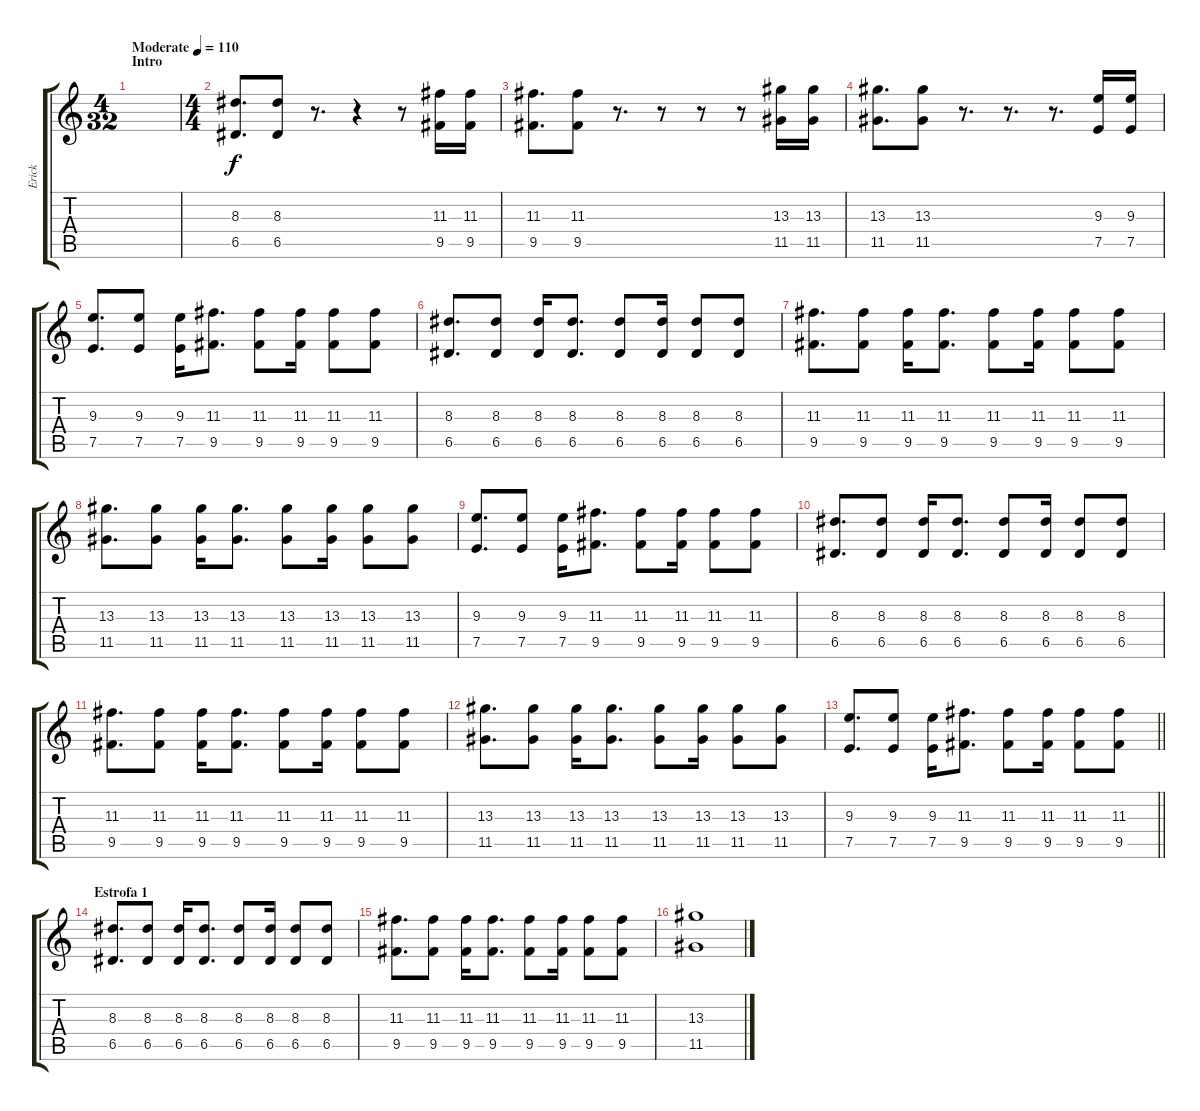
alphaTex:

\track ("Erick" "Erick") {instrument distortionguitar}
\staff {score tabs}
\tuning (E4 B3 G3 D3 A2 E2) {hide}
\ts (4 32)
\section ("" "Intro")
\tempo (110 "Moderate")
\clef g2
\ks c
|
\ts (4 4)
(8.3 6.5).8{d} (8.3 6.5).8 r.8{d} r.4 r.8 (11.3 9.5).16 (11.3 9.5).16 |
(11.3 9.5).8{d} (11.3 9.5).8 r.8{d} r.8 r.8 r.8 (13.3 11.5).16 (13.3 11.5).16 |
(13.3 11.5).8{d} (13.3 11.5).8 r.8{d} r.8{d} r.8{d} (9.3 7.5).16 (9.3 7.5).16 |
(9.3 7.5).8{d} (9.3 7.5).8 (9.3 7.5).16 (11.3 9.5).8{d} (11.3 9.5).8 (11.3 9.5).16 (11.3 9.5).8 (11.3 9.5).8 |
(8.3 6.5).8{d} (8.3 6.5).8 (8.3 6.5).16 (8.3 6.5).8{d} (8.3 6.5).8 (8.3 6.5).16 (8.3 6.5).8 (8.3 6.5).8 |
(11.3 9.5).8{d} (11.3 9.5).8 (11.3 9.5).16 (11.3 9.5).8{d} (11.3 9.5).8 (11.3 9.5).16 (11.3 9.5).8 (11.3 9.5).8 |
(13.3 11.5).8{d} (13.3 11.5).8 (13.3 11.5).16 (13.3 11.5).8{d} (13.3 11.5).8 (13.3 11.5).16 (13.3 11.5).8 (13.3 11.5).8 |
(9.3 7.5).8{d} (9.3 7.5).8 (9.3 7.5).16 (11.3 9.5).8{d} (11.3 9.5).8 (11.3 9.5).16 (11.3 9.5).8 (11.3 9.5).8 |
(8.3 6.5).8{d} (8.3 6.5).8 (8.3 6.5).16 (8.3 6.5).8{d} (8.3 6.5).8 (8.3 6.5).16 (8.3 6.5).8 (8.3 6.5).8 |
(11.3 9.5).8{d} (11.3 9.5).8 (11.3 9.5).16 (11.3 9.5).8{d} (11.3 9.5).8 (11.3 9.5).16 (11.3 9.5).8 (11.3 9.5).8 |
(13.3 11.5).8{d} (13.3 11.5).8 (13.3 11.5).16 (13.3 11.5).8{d} (13.3 11.5).8 (13.3 11.5).16 (13.3 11.5).8 (13.3 11.5).8 |
\barLineRight lightlight
(9.3 7.5).8{d} (9.3 7.5).8 (9.3 7.5).16 (11.3 9.5).8{d} (11.3 9.5).8 (11.3 9.5).16 (11.3 9.5).8 (11.3 9.5).8 |
\section ("" "Estrofa 1")
(8.3 6.5).8{d} (8.3 6.5).8 (8.3 6.5).16 (8.3 6.5).8{d} (8.3 6.5).8 (8.3 6.5).16 (8.3 6.5).8 (8.3 6.5).8 |
(11.3 9.5).8{d} (11.3 9.5).8 (11.3 9.5).16 (11.3 9.5).8{d} (11.3 9.5).8 (11.3 9.5).16 (11.3 9.5).8 (11.3 9.5).8 |
(13.3 11.5).1
